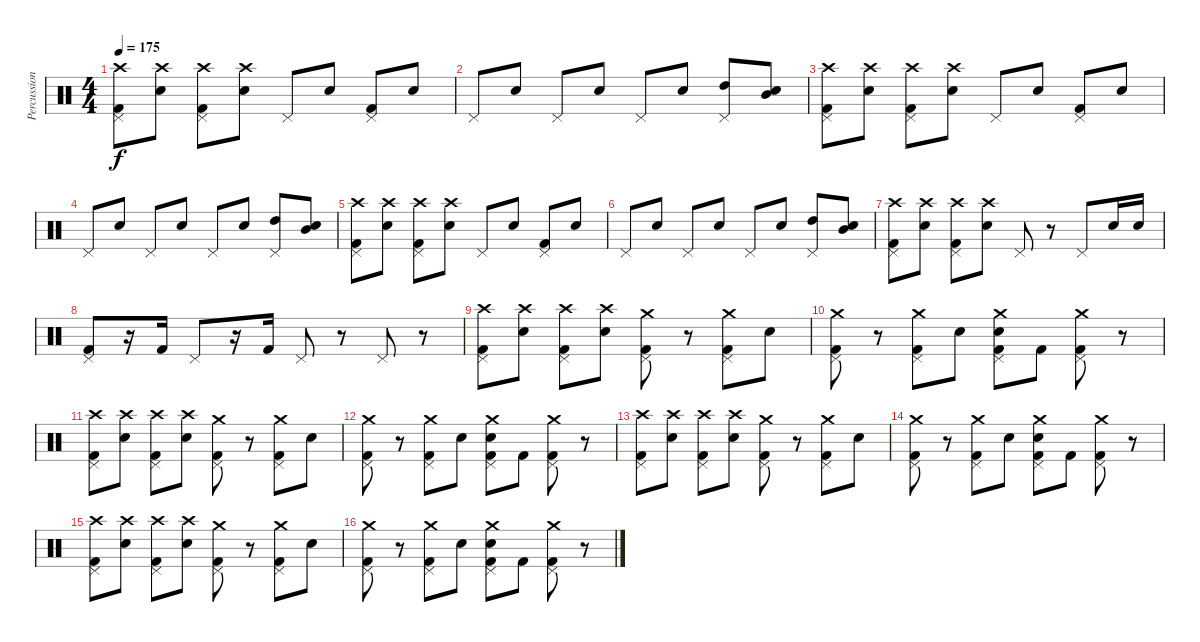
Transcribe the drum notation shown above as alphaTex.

\track ("Percussion" "Percussion") {instrument percussion}
\staff {score}
\articulation defaults
\ts (4 4)
\tempo 175
\clef neutral
\ks c
("Pedal Hi-Hat (hit)" "Kick (hit) 2" "Crash high (hit)").8{dy f} ("Electric Snare (hit)" "Crash high (hit)").8 ("Pedal Hi-Hat (hit)" "Kick (hit) 2" "Crash high (hit)").8 ("Electric Snare (hit)" "Crash high (hit)").8 "Pedal Hi-Hat (hit)".8 "Electric Snare (hit)".8 ("Pedal Hi-Hat (hit)" "Kick (hit) 2").8 "Electric Snare (hit)".8 |
"Pedal Hi-Hat (hit)".8 "Electric Snare (hit)".8 "Pedal Hi-Hat (hit)".8 "Electric Snare (hit)".8 "Pedal Hi-Hat (hit)".8 "Electric Snare (hit)".8 ("Pedal Hi-Hat (hit)" "High Tom (hit)").8 ("Electric Snare (hit)" "Mid Tom (hit)").8 |
("Pedal Hi-Hat (hit)" "Kick (hit) 2" "Crash high (hit)").8 ("Electric Snare (hit)" "Crash high (hit)").8 ("Pedal Hi-Hat (hit)" "Kick (hit) 2" "Crash high (hit)").8 ("Electric Snare (hit)" "Crash high (hit)").8 "Pedal Hi-Hat (hit)".8 "Electric Snare (hit)".8 ("Pedal Hi-Hat (hit)" "Kick (hit) 2").8 "Electric Snare (hit)".8 |
"Pedal Hi-Hat (hit)".8 "Electric Snare (hit)".8 "Pedal Hi-Hat (hit)".8 "Electric Snare (hit)".8 "Pedal Hi-Hat (hit)".8 "Electric Snare (hit)".8 ("Pedal Hi-Hat (hit)" "High Tom (hit)").8 ("Electric Snare (hit)" "Mid Tom (hit)").8 |
("Pedal Hi-Hat (hit)" "Kick (hit) 2" "Crash high (hit)").8 ("Electric Snare (hit)" "Crash high (hit)").8 ("Pedal Hi-Hat (hit)" "Kick (hit) 2" "Crash high (hit)").8 ("Electric Snare (hit)" "Crash high (hit)").8 "Pedal Hi-Hat (hit)".8 "Electric Snare (hit)".8 ("Pedal Hi-Hat (hit)" "Kick (hit) 2").8 "Electric Snare (hit)".8 |
"Pedal Hi-Hat (hit)".8 "Electric Snare (hit)".8 "Pedal Hi-Hat (hit)".8 "Electric Snare (hit)".8 "Pedal Hi-Hat (hit)".8 "Electric Snare (hit)".8 ("Pedal Hi-Hat (hit)" "High Tom (hit)").8 ("Electric Snare (hit)" "Mid Tom (hit)").8 |
("Pedal Hi-Hat (hit)" "Kick (hit) 2" "Crash high (hit)").8 ("Electric Snare (hit)" "Crash high (hit)").8 ("Pedal Hi-Hat (hit)" "Kick (hit) 2" "Crash high (hit)").8 ("Electric Snare (hit)" "Crash high (hit)").8 "Pedal Hi-Hat (hit)".8 r.8 "Pedal Hi-Hat (hit)".8 "Electric Snare (hit)".16 "Electric Snare (hit)".16 |
("Pedal Hi-Hat (hit)" "Kick (hit) 2").8 r.16 "Kick (hit) 2".16 "Pedal Hi-Hat (hit)".8 r.16 "Kick (hit) 2".16 "Pedal Hi-Hat (hit)".8 r.8 "Pedal Hi-Hat (hit)".8 r.8 |
("Pedal Hi-Hat (hit)" "Kick (hit) 2" "Crash high (hit)").8 ("Electric Snare (hit)" "Crash high (hit)").8 ("Pedal Hi-Hat (hit)" "Kick (hit) 2" "Crash high (hit)").8 ("Electric Snare (hit)" "Crash high (hit)").8 ("Pedal Hi-Hat (hit)" "Kick (hit) 2" "Crash medium (hit)").8 r.8 ("Pedal Hi-Hat (hit)" "Kick (hit) 2" "Crash medium (hit)").8 "Electric Snare (hit)".8 |
("Pedal Hi-Hat (hit)" "Kick (hit) 2" "Crash medium (hit)").8 r.8 ("Pedal Hi-Hat (hit)" "Kick (hit) 2" "Crash medium (hit)").8 "Electric Snare (hit)".8 ("Pedal Hi-Hat (hit)" "Electric Snare (hit)" "Kick (hit) 2" "Crash medium (hit)").8 "Kick (hit) 2".8 ("Pedal Hi-Hat (hit)" "Kick (hit) 2" "Crash medium (hit)").8 r.8 |
("Pedal Hi-Hat (hit)" "Kick (hit) 2" "Crash high (hit)").8 ("Electric Snare (hit)" "Crash high (hit)").8 ("Pedal Hi-Hat (hit)" "Kick (hit) 2" "Crash high (hit)").8 ("Electric Snare (hit)" "Crash high (hit)").8 ("Pedal Hi-Hat (hit)" "Kick (hit) 2" "Crash medium (hit)").8 r.8 ("Pedal Hi-Hat (hit)" "Kick (hit) 2" "Crash medium (hit)").8 "Electric Snare (hit)".8 |
("Pedal Hi-Hat (hit)" "Kick (hit) 2" "Crash medium (hit)").8 r.8 ("Pedal Hi-Hat (hit)" "Kick (hit) 2" "Crash medium (hit)").8 "Electric Snare (hit)".8 ("Pedal Hi-Hat (hit)" "Electric Snare (hit)" "Kick (hit) 2" "Crash medium (hit)").8 "Kick (hit) 2".8 ("Pedal Hi-Hat (hit)" "Kick (hit) 2" "Crash medium (hit)").8 r.8 |
("Pedal Hi-Hat (hit)" "Kick (hit) 2" "Crash high (hit)").8 ("Electric Snare (hit)" "Crash high (hit)").8 ("Pedal Hi-Hat (hit)" "Kick (hit) 2" "Crash high (hit)").8 ("Electric Snare (hit)" "Crash high (hit)").8 ("Pedal Hi-Hat (hit)" "Kick (hit) 2" "Crash medium (hit)").8 r.8 ("Pedal Hi-Hat (hit)" "Kick (hit) 2" "Crash medium (hit)").8 "Electric Snare (hit)".8 |
("Pedal Hi-Hat (hit)" "Kick (hit) 2" "Crash medium (hit)").8 r.8 ("Pedal Hi-Hat (hit)" "Kick (hit) 2" "Crash medium (hit)").8 "Electric Snare (hit)".8 ("Pedal Hi-Hat (hit)" "Electric Snare (hit)" "Kick (hit) 2" "Crash medium (hit)").8 "Kick (hit) 2".8 ("Pedal Hi-Hat (hit)" "Kick (hit) 2" "Crash medium (hit)").8 r.8 |
("Pedal Hi-Hat (hit)" "Kick (hit) 2" "Crash high (hit)").8 ("Electric Snare (hit)" "Crash high (hit)").8 ("Pedal Hi-Hat (hit)" "Kick (hit) 2" "Crash high (hit)").8 ("Electric Snare (hit)" "Crash high (hit)").8 ("Pedal Hi-Hat (hit)" "Kick (hit) 2" "Crash medium (hit)").8 r.8 ("Pedal Hi-Hat (hit)" "Kick (hit) 2" "Crash medium (hit)").8 "Electric Snare (hit)".8 |
("Pedal Hi-Hat (hit)" "Kick (hit) 2" "Crash medium (hit)").8 r.8 ("Pedal Hi-Hat (hit)" "Kick (hit) 2" "Crash medium (hit)").8 "Electric Snare (hit)".8 ("Pedal Hi-Hat (hit)" "Electric Snare (hit)" "Kick (hit) 2" "Crash medium (hit)").8 "Kick (hit) 2".8 ("Pedal Hi-Hat (hit)" "Kick (hit) 2" "Crash medium (hit)").8 r.8
